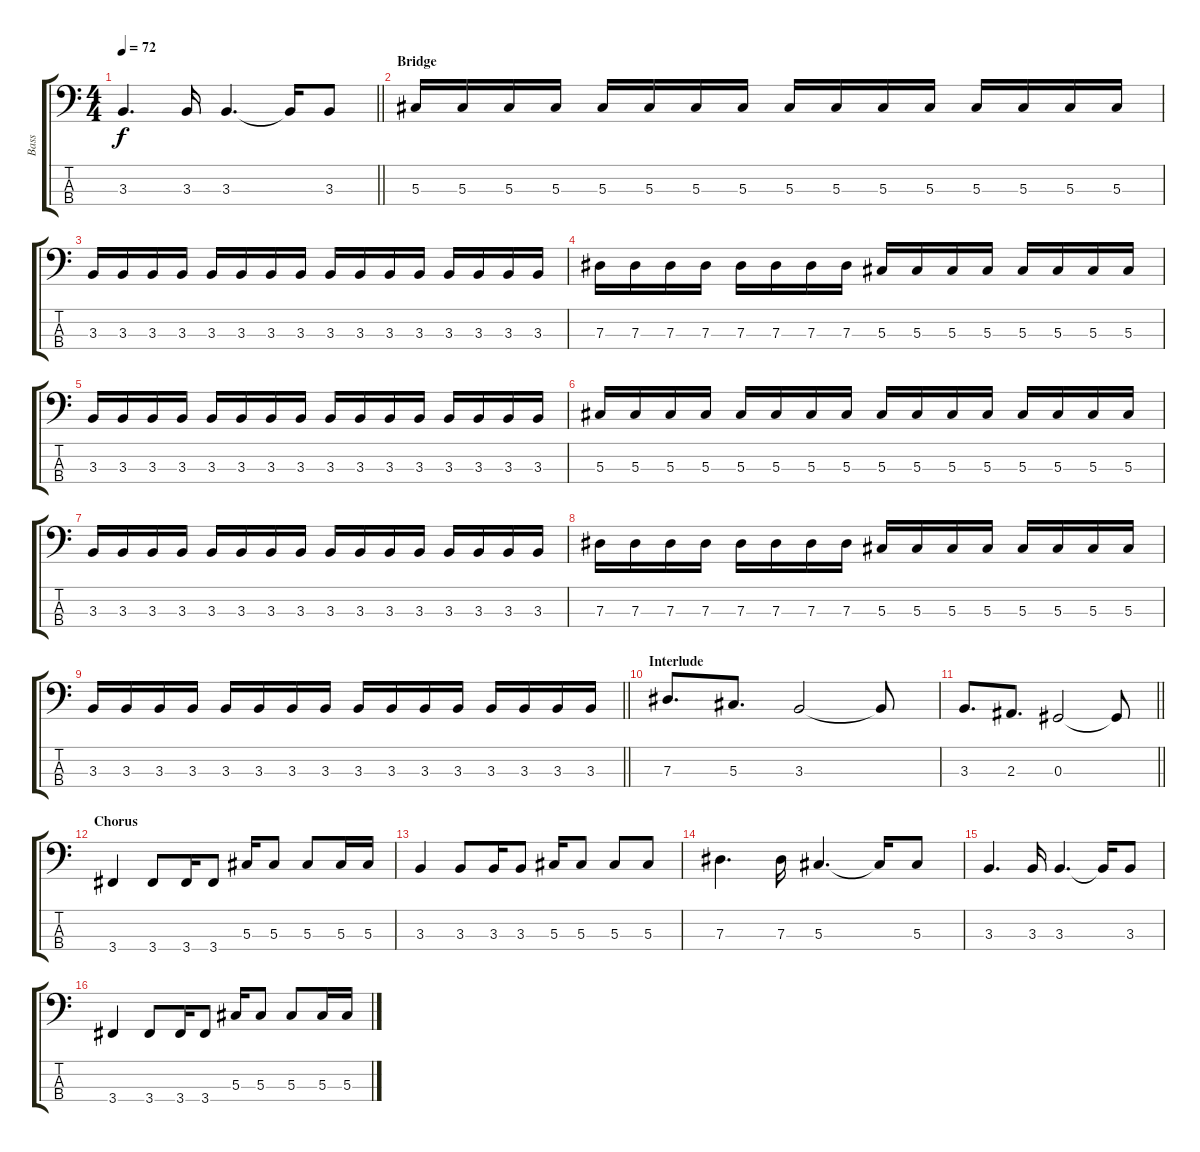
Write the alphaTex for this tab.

\track ("Bass" "Bass") {instrument electricbassfinger}
\staff {score tabs}
\tuning (Gb2 Db2 Ab1 Eb1) {hide}
\ts (4 4)
\tempo 72
\clef f4
\barLineRight lightlight
\ks c
3.3.4{d dy f} 3.3.16 3.3.4{d} 3.3{t}.16 3.3.8 |
\section ("" "Bridge")
5.3.16 5.3.16 5.3.16 5.3.16 5.3.16 5.3.16 5.3.16 5.3.16 5.3.16 5.3.16 5.3.16 5.3.16 5.3.16 5.3.16 5.3.16 5.3.16 |
3.3.16 3.3.16 3.3.16 3.3.16 3.3.16 3.3.16 3.3.16 3.3.16 3.3.16 3.3.16 3.3.16 3.3.16 3.3.16 3.3.16 3.3.16 3.3.16 |
7.3.16 7.3.16 7.3.16 7.3.16 7.3.16 7.3.16 7.3.16 7.3.16 5.3.16 5.3.16 5.3.16 5.3.16 5.3.16 5.3.16 5.3.16 5.3.16 |
3.3.16 3.3.16 3.3.16 3.3.16 3.3.16 3.3.16 3.3.16 3.3.16 3.3.16 3.3.16 3.3.16 3.3.16 3.3.16 3.3.16 3.3.16 3.3.16 |
5.3.16 5.3.16 5.3.16 5.3.16 5.3.16 5.3.16 5.3.16 5.3.16 5.3.16 5.3.16 5.3.16 5.3.16 5.3.16 5.3.16 5.3.16 5.3.16 |
3.3.16 3.3.16 3.3.16 3.3.16 3.3.16 3.3.16 3.3.16 3.3.16 3.3.16 3.3.16 3.3.16 3.3.16 3.3.16 3.3.16 3.3.16 3.3.16 |
7.3.16 7.3.16 7.3.16 7.3.16 7.3.16 7.3.16 7.3.16 7.3.16 5.3.16 5.3.16 5.3.16 5.3.16 5.3.16 5.3.16 5.3.16 5.3.16 |
\barLineRight lightlight
3.3.16 3.3.16 3.3.16 3.3.16 3.3.16 3.3.16 3.3.16 3.3.16 3.3.16 3.3.16 3.3.16 3.3.16 3.3.16 3.3.16 3.3.16 3.3.16 |
\section ("" "Interlude")
7.3.8{d} 5.3.8{d} 3.3.2 3.3{t}.8 |
\barLineRight lightlight
3.3.8{d} 2.3.8{d} 0.3.2 0.3{t}.8 |
\section ("" "Chorus")
3.4.4 3.4.8 3.4.16 3.4.8 5.3.16 5.3.8 5.3.8 5.3.16 5.3.16 |
3.3.4 3.3.8 3.3.16 3.3.8 5.3.16 5.3.8 5.3.8 5.3.8 |
7.3.4{d} 7.3.16 5.3.4{d} 5.3{t}.16 5.3.8 |
3.3.4{d} 3.3.16 3.3.4{d} 3.3{t}.16 3.3.8 |
3.4.4 3.4.8 3.4.16 3.4.8 5.3.16 5.3.8 5.3.8 5.3.16 5.3.16
